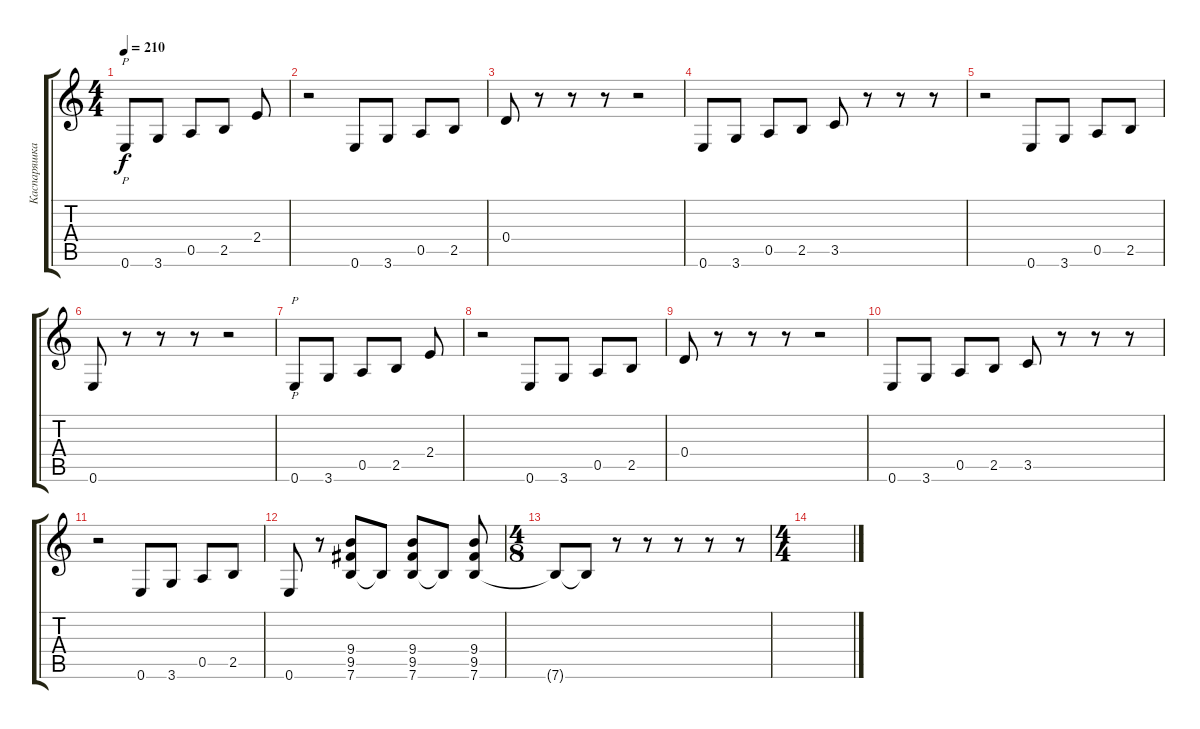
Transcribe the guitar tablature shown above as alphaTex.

\track ("Каспаряшка" "Каспаряшка") {instrument electricguitarmuted}
\staff {score tabs}
\tuning (E4 B3 G3 D3 A2 E2) {hide}
\ts (4 4)
\tempo 210
\clef g2
\ks c
0.6.8{p dy f instrument electricguitarmuted} 3.6.8 0.5.8 2.5.8 2.4.8 |
r.2 0.6.8 3.6.8 0.5.8 2.5.8 |
0.4.8 r.8 r.8 r.8 r.2 |
0.6.8 3.6.8 0.5.8 2.5.8 3.5.8 r.8 r.8 r.8 |
r.2 0.6.8 3.6.8 0.5.8 2.5.8 |
0.6.8 r.8 r.8 r.8 r.2 |
0.6.8{p} 3.6.8 0.5.8 2.5.8 2.4.8 |
r.2 0.6.8 3.6.8 0.5.8 2.5.8 |
0.4.8 r.8 r.8 r.8 r.2 |
0.6.8 3.6.8 0.5.8 2.5.8 3.5.8 r.8 r.8 r.8 |
r.2 0.6.8 3.6.8 0.5.8 2.5.8 |
0.6.8 r.8 (9.4 9.5 7.6).8 7.6{t}.8 (9.4 9.5 7.6).8 7.6{t}.8 (9.4 9.5 7.6).8 |
\ts (4 8)
7.6{t}.8 7.6{t}.8 r.8 r.8 r.8 r.8 r.8 |
\ts (4 4)
